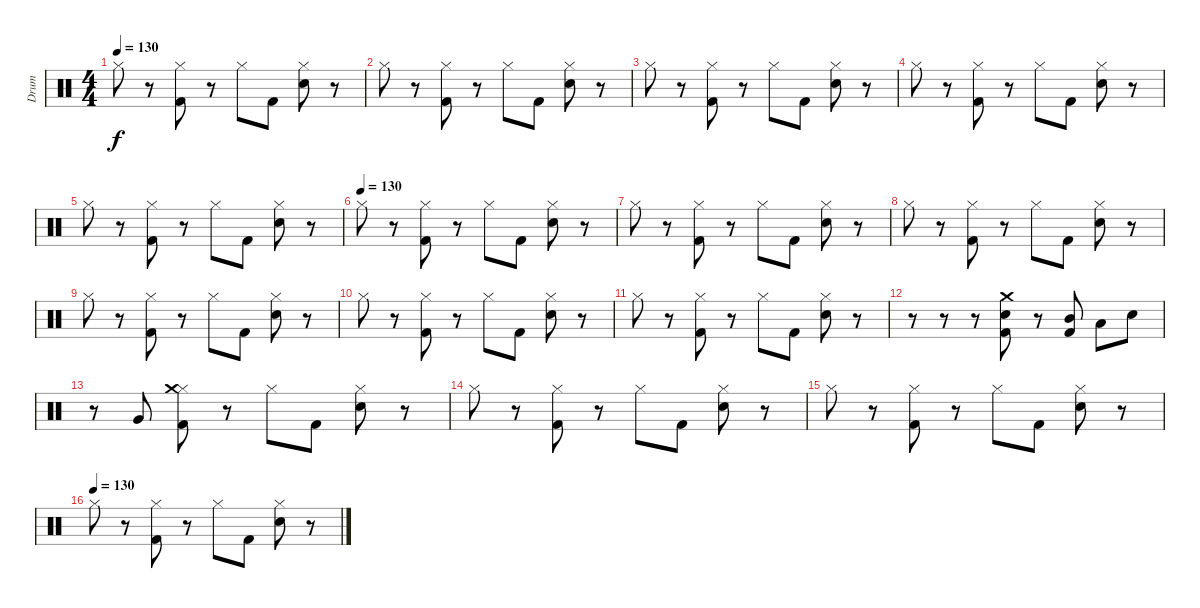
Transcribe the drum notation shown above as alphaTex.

\track ("Drum" "Drum") {instrument percussion}
\staff {score}
\articulation defaults
\ts (4 4)
\tempo 130
\clef neutral
\ks c "Hi-Hat (closed)".8{dy f}
r.8 ("Hi-Hat (closed)" "Kick (hit) 2").8 r.8 "Hi-Hat (closed)".8 "Kick (hit) 2".8 ("Hi-Hat (closed)" "Snare (hit) 2").8 r.8 |
"Hi-Hat (closed)".8 r.8 ("Hi-Hat (closed)" "Kick (hit) 2").8 r.8 "Hi-Hat (closed)".8 "Kick (hit) 2".8 ("Hi-Hat (closed)" "Snare (hit) 2").8 r.8 |
"Hi-Hat (closed)".8 r.8 ("Hi-Hat (closed)" "Kick (hit) 2").8 r.8 "Hi-Hat (closed)".8 "Kick (hit) 2".8 ("Hi-Hat (closed)" "Snare (hit) 2").8 r.8 |
"Hi-Hat (closed)".8 r.8 ("Hi-Hat (closed)" "Kick (hit) 2").8 r.8 "Hi-Hat (closed)".8 "Kick (hit) 2".8 ("Hi-Hat (closed)" "Snare (hit) 2").8 r.8 |
"Hi-Hat (closed)".8 r.8 ("Hi-Hat (closed)" "Kick (hit) 2").8 r.8 "Hi-Hat (closed)".8 "Kick (hit) 2".8 ("Hi-Hat (closed)" "Snare (hit) 2").8 r.8 |
\tempo (130)
"Hi-Hat (closed)".8 r.8 ("Hi-Hat (closed)" "Kick (hit) 2").8 r.8 "Hi-Hat (closed)".8 "Kick (hit) 2".8 ("Hi-Hat (closed)" "Snare (hit) 2").8 r.8 |
"Hi-Hat (closed)".8 r.8 ("Hi-Hat (closed)" "Kick (hit) 2").8 r.8 "Hi-Hat (closed)".8 "Kick (hit) 2".8 ("Hi-Hat (closed)" "Snare (hit) 2").8 r.8 |
"Hi-Hat (closed)".8 r.8 ("Hi-Hat (closed)" "Kick (hit) 2").8 r.8 "Hi-Hat (closed)".8 "Kick (hit) 2".8 ("Hi-Hat (closed)" "Snare (hit) 2").8 r.8 |
"Hi-Hat (closed)".8 r.8 ("Hi-Hat (closed)" "Kick (hit) 2").8 r.8 "Hi-Hat (closed)".8 "Kick (hit) 2".8 ("Hi-Hat (closed)" "Snare (hit) 2").8 r.8 |
"Hi-Hat (closed)".8 r.8 ("Hi-Hat (closed)" "Kick (hit) 2").8 r.8 "Hi-Hat (closed)".8 "Kick (hit) 2".8 ("Hi-Hat (closed)" "Snare (hit) 2").8 r.8 |
"Hi-Hat (closed)".8 r.8 ("Hi-Hat (closed)" "Kick (hit) 2").8 r.8 "Hi-Hat (closed)".8 "Kick (hit) 2".8 ("Hi-Hat (closed)" "Snare (hit) 2").8 r.8 |
r.8 r.8 r.8 ("Crash medium (hit)" "Kick (hit) 2" "Snare (hit) 2").8 r.8 ("Mid Tom (hit)" "Kick (hit) 2").8 "Low Tom (hit)".8 "Snare (hit) 2".8 |
r.8 "Very Low Tom (hit)".8 ("Hi-Hat (closed)" "Crash medium (hit)" "Kick (hit) 2").8 r.8 "Hi-Hat (closed)".8 "Kick (hit) 2".8 ("Hi-Hat (closed)" "Snare (hit) 2").8 r.8 |
"Hi-Hat (closed)".8 r.8 ("Hi-Hat (closed)" "Kick (hit) 2").8 r.8 "Hi-Hat (closed)".8 "Kick (hit) 2".8 ("Hi-Hat (closed)" "Snare (hit) 2").8 r.8 |
"Hi-Hat (closed)".8 r.8 ("Hi-Hat (closed)" "Kick (hit) 2").8 r.8 "Hi-Hat (closed)".8 "Kick (hit) 2".8 ("Hi-Hat (closed)" "Snare (hit) 2").8 r.8 |
\tempo (130)
"Hi-Hat (closed)".8 r.8 ("Hi-Hat (closed)" "Kick (hit) 2").8 r.8 "Hi-Hat (closed)".8 "Kick (hit) 2".8 ("Hi-Hat (closed)" "Snare (hit) 2").8 r.8
